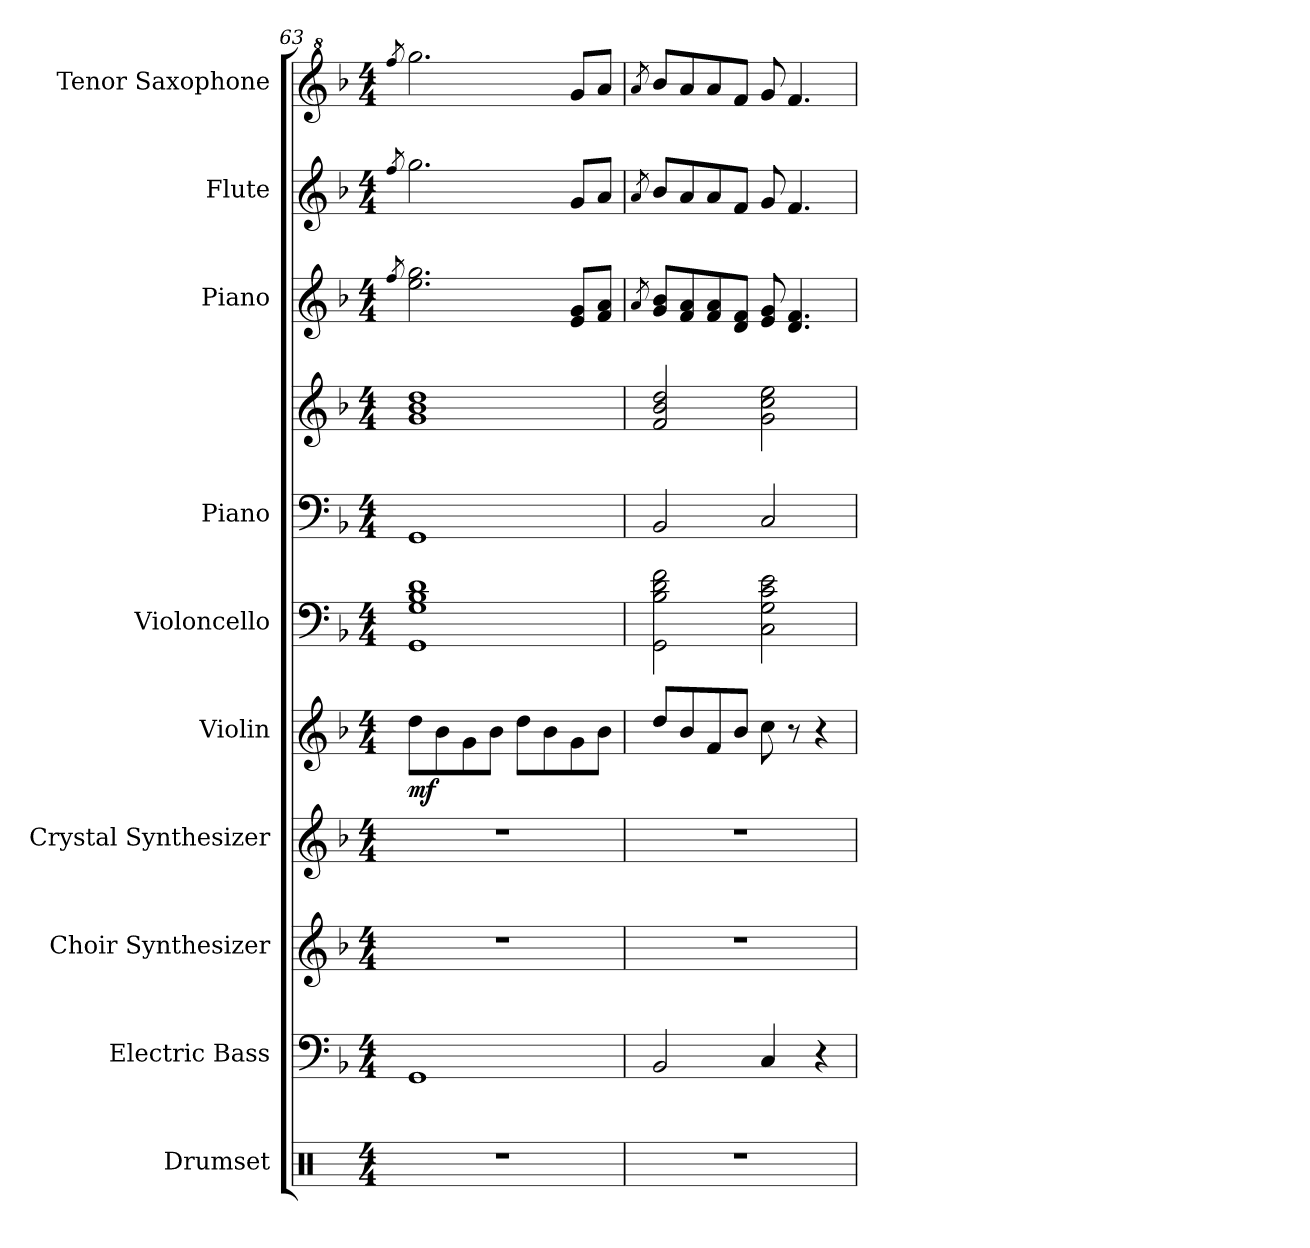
**kern	**kern	**kern	**kern	**kern	**dynam	**kern	**kern	**kern	**kern	**kern	**kern
*part10	*part9	*part8	*part7	*part6	*part6	*part5	*part4	*part4	*part3	*part2	*part1
*staff11	*staff10	*staff9	*staff8	*staff7	*staff7	*staff6	*staff5	*staff4	*staff3	*staff2	*staff1
*I"Drumset	*I"Electric Bass	*I"Choir Synthesizer	*I"Crystal Synthesizer	*I"Violin	*	*I"Violoncello	*I"Piano	*	*I"Piano	*I"Flute	*I"Tenor Saxophone
*I'D. Set	*I'El. B.	*I'Synth.	*I'Synth.	*I'Vln.	*	*I'Vc.	*I'Pno.	*	*I'Pno.	*I'Fl.	*I'T. Sax.
!!LO:PB:g=z
*clefX	*clefF4	*clefG2	*clefG2	*clefG2	*	*clefF4	*clefF4	*clefG2	*clefG2	*clefG2	*clefG^2
*	*ITrd7c12	*	*	*	*	*	*	*	*	*	*ITrd8c14
*k[]	*k[b-]	*k[b-]	*k[b-]	*k[b-]	*	*k[b-]	*k[b-]	*k[b-]	*k[b-]	*k[b-]	*k[b-]
*M4/4	*M4/4	*M4/4	*M4/4	*M4/4	*	*M4/4	*M4/4	*M4/4	*M4/4	*M4/4	*M4/4
=63	=63	=63	=63	=63	=63	=63	=63	=63	=63	=63	=63
.	.	.	.	.	.	.	.	.	8qff/	8qff/	8qff/
!	!	!	!	!	!LO:DY:b	!	!	!	!	!	!
1r	1GGG	1r	1r	8dd\L	mf	1GG 1G 1B- 1d	1GG	1g 1b- 1dd	2.ee\ 2.gg\	2.gg\	2.gg\
.	.	.	.	8b-\	.	.	.	.	.	.	.
.	.	.	.	8g\	.	.	.	.	.	.	.
.	.	.	.	8b-\J	.	.	.	.	.	.	.
.	.	.	.	8dd\L	.	.	.	.	.	.	.
.	.	.	.	8b-\	.	.	.	.	.	.	.
.	.	.	.	8g\	.	.	.	.	8e/ 8g/L	8g/L	8g/L
.	.	.	.	8b-\J	.	.	.	.	8f/ 8a/J	8a/J	8a/J
=64	=64	=64	=64	=64	=64	=64	=64	=64	=64	=64	=64
.	.	.	.	.	.	.	.	.	8qa/	8qa/	8qa/
1r	2BBB-/	1r	1r	8dd/L	.	2GG\ 2B-\ 2d\ 2f\	2BB-/	2f/ 2b-/ 2dd/	8g/ 8b-/L	8b-/L	8b-/L
.	.	.	.	8b-/	.	.	.	.	8f/ 8a/	8a/	8a/
.	.	.	.	8f/	.	.	.	.	8f/ 8a/	8a/	8a/
.	.	.	.	8b-/J	.	.	.	.	8d/ 8f/J	8f/J	8f/J
.	4CC/	.	.	8cc\	.	2C\ 2G\ 2c\ 2e\	2C/	2g\ 2cc\ 2ee\	8e/ 8g/	8g/	8g/
.	.	.	.	8r	.	.	.	.	4.d/ 4.f/	4.f/	4.f/
.	4r	.	.	4r	.	.	.	.	.	.	.
=	=	=	=	=	=	=	=	=	=	=	=
*-	*-	*-	*-	*-	*-	*-	*-	*-	*-	*-	*-
